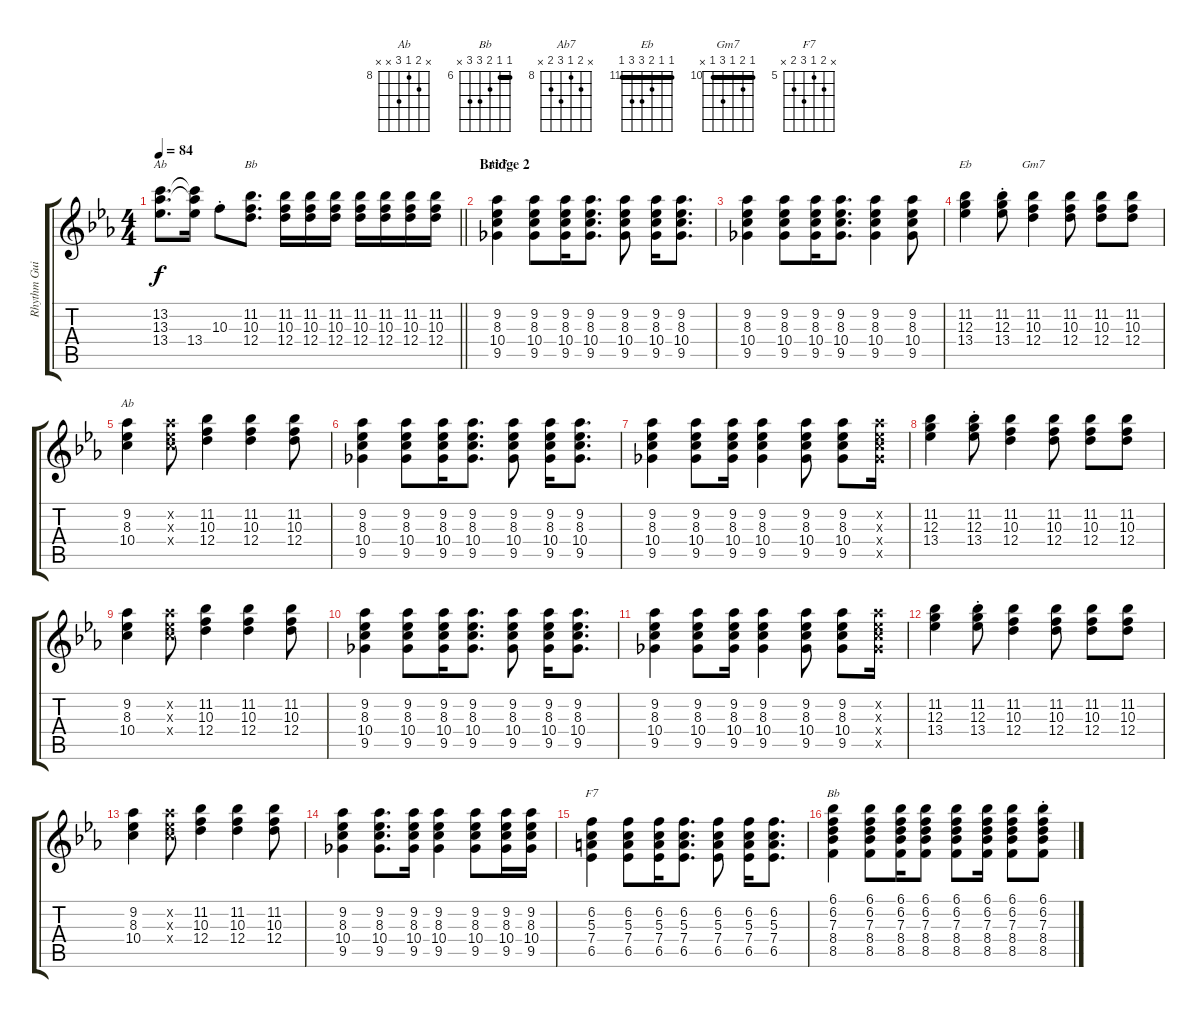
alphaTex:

\track ("Rhythm Guitar 1" "Rhythm Gui") {instrument electricguitarjazz}
\staff {score tabs}
\tuning (E4 B3 G3 D3 A2 E2) {hide}
\chord ("Ab" 11 13 13 13 11 x) {firstfret 11 barre 11}
\chord ("Bb" 10 11 10 12 13 x) {firstfret 10 barre 10}
\chord ("Ab7" x 9 8 10 9 x) {firstfret 8}
\chord ("Eb" 11 11 12 13 13 11) {firstfret 11 barre 11}
\chord ("Gm7" 10 11 10 12 10 x) {firstfret 10 barre 10}
\chord ("Ab" x 9 8 10 x x) {firstfret 8}
\chord ("F7" x 6 5 7 6 x) {firstfret 5}
\chord ("Bb" 6 6 7 8 8 x) {firstfret 6 barre 6}
\ts (4 4)
\tempo 84
\clef g2
\barLineRight lightlight
\ks eb
(13.2 13.3 13.4).8{d ch "Ab" dy f} (13.2{t} 13.3{t} 13.4).16 10.3{st}.8 (11.2 10.3 12.4).8{d ch "Bb"} (11.2 10.3 12.4).16 (11.2 10.3 12.4).16 (11.2 10.3 12.4).16 (11.2 10.3 12.4).16 (11.2 10.3 12.4).16 (11.2 10.3 12.4).16 (11.2 10.3 12.4).16 |
\section ("" "Bridge 2")
(9.2 8.3 10.4 9.5).4{ch "Ab7"} (9.2 8.3 10.4 9.5).8 (9.2 8.3 10.4 9.5).16 (9.2 8.3 10.4 9.5).8{d} (9.2 8.3 10.4 9.5).8 (9.2 8.3 10.4 9.5).16 (9.2 8.3 10.4 9.5).8{d} |
(9.2 8.3 10.4 9.5).4 (9.2 8.3 10.4 9.5).8 (9.2 8.3 10.4 9.5).16 (9.2 8.3 10.4 9.5).8{d} (9.2 8.3 10.4 9.5).4 (9.2 8.3 10.4 9.5).8 |
(11.2 12.3 13.4).4{ch "Eb"} (11.2{st} 12.3{st} 13.4{st}).8 (11.2 10.3 12.4).4{ch "Gm7"} (11.2 10.3 12.4).8 (11.2 10.3 12.4).8 (11.2 10.3 12.4).8 |
(9.2 8.3 10.4).4{ch "Ab"} (9.2{x} 8.3{x} 10.4{x}).8 (11.2 10.3 12.4).4 (11.2 10.3 12.4).4 (11.2 10.3 12.4).8 |
(9.2 8.3 10.4 9.5).4 (9.2 8.3 10.4 9.5).8 (9.2 8.3 10.4 9.5).16 (9.2 8.3 10.4 9.5).8{d} (9.2 8.3 10.4 9.5).8 (9.2 8.3 10.4 9.5).16 (9.2 8.3 10.4 9.5).8{d} |
(9.2 8.3 10.4 9.5).4 (9.2 8.3 10.4 9.5).8 (9.2 8.3 10.4 9.5).16 (9.2 8.3 10.4 9.5).4 (9.2 8.3 10.4 9.5).8 (9.2 8.3 10.4 9.5).8 (9.2{x} 8.3{x} 10.4{x} 9.5{x}).16 |
(11.2 12.3 13.4).4 (11.2{st} 12.3{st} 13.4{st}).8 (11.2 10.3 12.4).4 (11.2 10.3 12.4).8 (11.2 10.3 12.4).8 (11.2 10.3 12.4).8 |
(9.2 8.3 10.4).4 (9.2{x} 8.3{x} 10.4{x}).8 (11.2 10.3 12.4).4 (11.2 10.3 12.4).4 (11.2 10.3 12.4).8 |
(9.2 8.3 10.4 9.5).4 (9.2 8.3 10.4 9.5).8 (9.2 8.3 10.4 9.5).16 (9.2 8.3 10.4 9.5).8{d} (9.2 8.3 10.4 9.5).8 (9.2 8.3 10.4 9.5).16 (9.2 8.3 10.4 9.5).8{d} |
(9.2 8.3 10.4 9.5).4 (9.2 8.3 10.4 9.5).8 (9.2 8.3 10.4 9.5).16 (9.2 8.3 10.4 9.5).4 (9.2 8.3 10.4 9.5).8 (9.2 8.3 10.4 9.5).8 (9.2{x} 8.3{x} 10.4{x} 9.5{x}).16 |
(11.2 12.3 13.4).4 (11.2{st} 12.3{st} 13.4{st}).8 (11.2 10.3 12.4).4 (11.2 10.3 12.4).8 (11.2 10.3 12.4).8 (11.2 10.3 12.4).8 |
(9.2 8.3 10.4).4 (9.2{x} 8.3{x} 10.4{x}).8 (11.2 10.3 12.4).4 (11.2 10.3 12.4).4 (11.2 10.3 12.4).8 |
(9.2 8.3 10.4 9.5).4 (9.2 8.3 10.4 9.5).8{d} (9.2 8.3 10.4 9.5).16 (9.2 8.3 10.4 9.5).4 (9.2 8.3 10.4 9.5).8 (9.2 8.3 10.4 9.5).16 (9.2 8.3 10.4 9.5).16 |
(6.2 5.3 7.4 6.5).4{ch "F7"} (6.2 5.3 7.4 6.5).8 (6.2 5.3 7.4 6.5).16 (6.2 5.3 7.4 6.5).8{d} (6.2 5.3 7.4 6.5).8 (6.2 5.3 7.4 6.5).16 (6.2 5.3 7.4 6.5).8{d} |
(6.1 6.2 7.3 8.4 8.5).4{ch "Bb"} (6.1 6.2 7.3 8.4 8.5).8 (6.1 6.2 7.3 8.4 8.5).16 (6.1 6.2 7.3 8.4 8.5).8 (6.1 6.2 7.3 8.4 8.5).8 (6.1 6.2 7.3 8.4 8.5).16 (6.1 6.2 7.3 8.4 8.5).8 (6.1{st} 6.2{st} 7.3{st} 8.4{st} 8.5{st}).8
